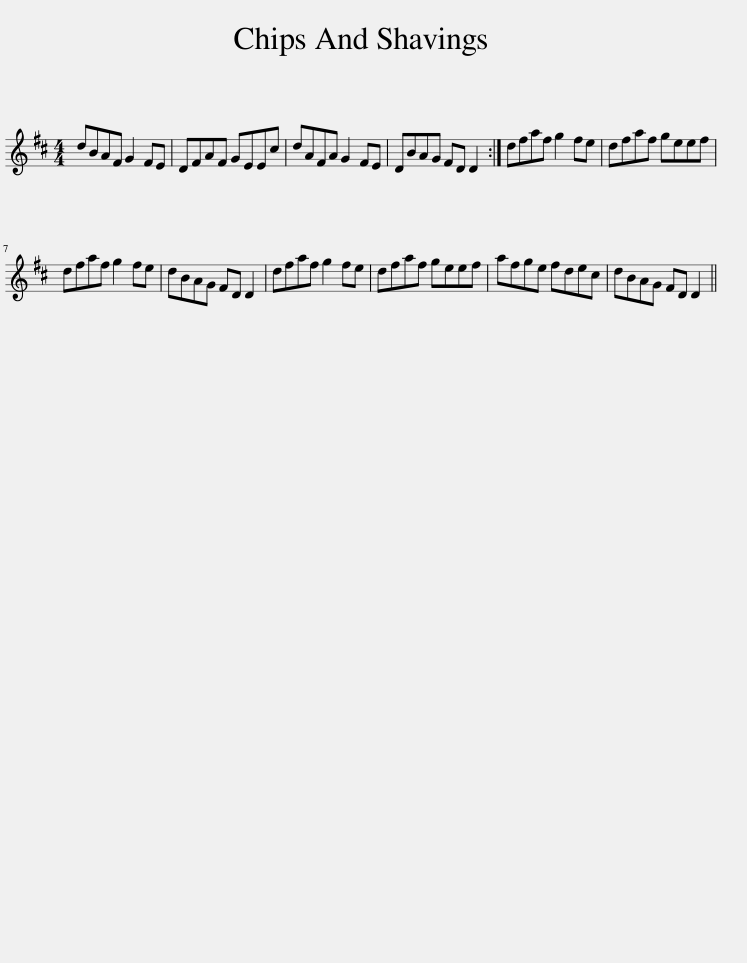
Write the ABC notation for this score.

X:1
L:1/8
M:4/4
I:linebreak $
K:D
V:1 treble
V:1
 dBAF G2 FE | DFAF GEEc | dAFA G2 FE | DBAG FD D2 :| dfaf g2 fe | %5
 dfaf geef |$ dfaf g2 fe | dBAG FD D2 | dfaf g2 fe | dfaf geef | %10
 afge fdec | dBAG FD D2 || %12
